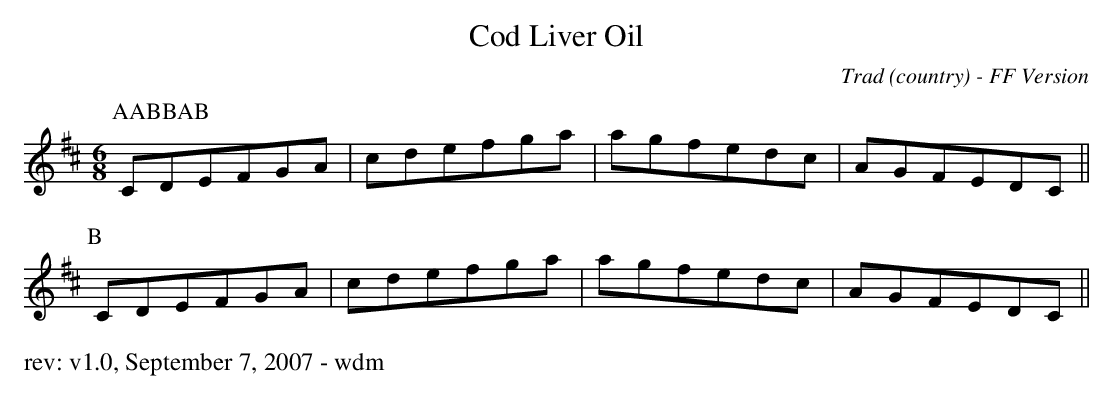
X:1
T: Cod Liver Oil
O: Trad (country) - FF Version
M: 6/8
K: Dmaj
P: AABBAB
P:A
CDEFGA|cdefga|agfedc|AGFEDC||
P:B
CDEFGA|cdefga|agfedc|AGFEDC||
